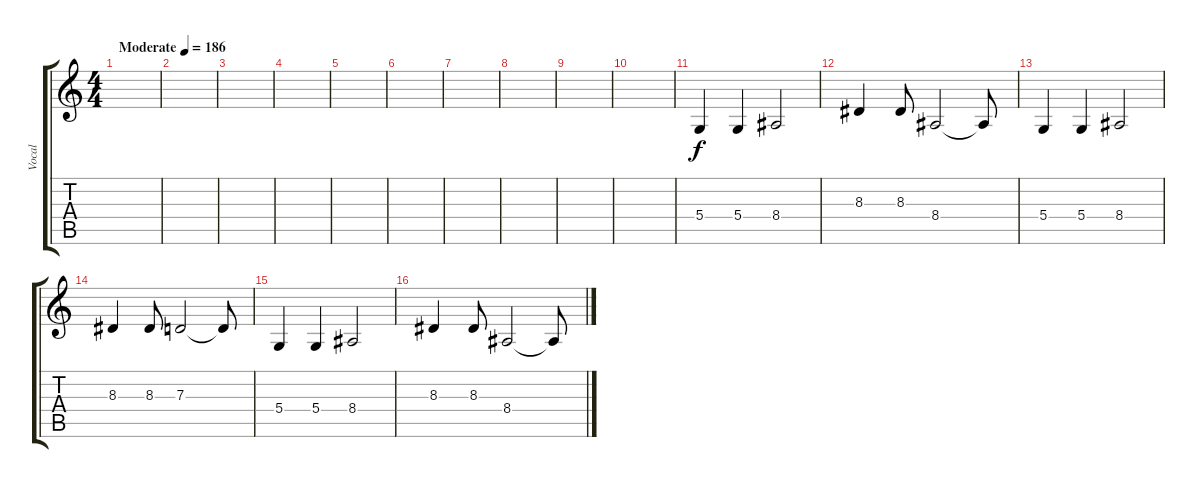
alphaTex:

\track ("Vocal" "Vocal") {instrument flute}
\staff {score tabs}
\tuning (E4 B3 G3 D3 A2 E2) {hide}
\ts (4 4)
\tempo (186 "Moderate")
\clef g2
\ks c
|
|
|
|
|
|
|
|
|
|
5.4.4 5.4.4 8.4.2 |
8.3.4 8.3.8 8.4.2 8.4{t}.8 |
5.4.4 5.4.4 8.4.2 |
8.3.4 8.3.8 7.3.2 7.3{t}.8 |
5.4.4 5.4.4 8.4.2 |
8.3.4 8.3.8 8.4.2 8.4{t}.8
